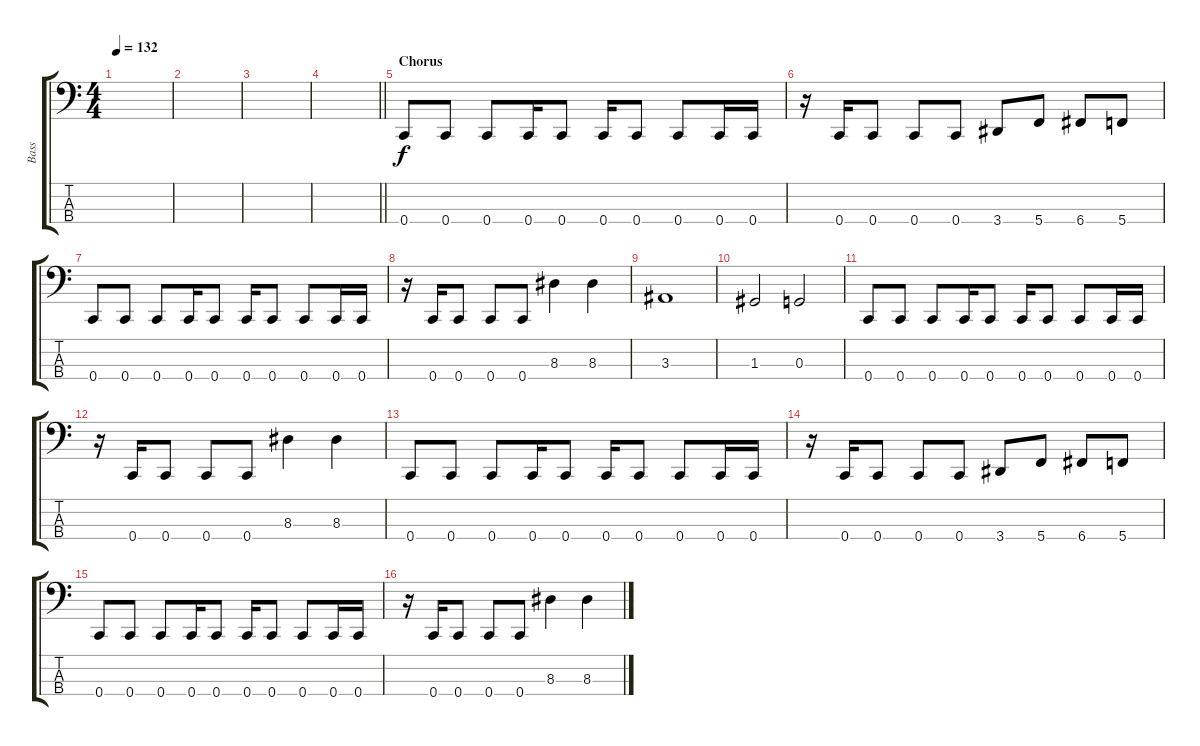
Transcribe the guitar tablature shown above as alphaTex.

\track ("Bass" "Bass") {instrument electricbasspick}
\staff {score tabs}
\tuning (F2 C2 G1 C1) {hide}
\ts (4 4)
\tempo 132
\clef f4
\ks c
|
|
|
\barLineRight lightlight
|
\section ("" "Chorus ")
0.4.8 0.4.8 0.4.8 0.4.16 0.4.8 0.4.16 0.4.8 0.4.8 0.4.16 0.4.16 |
r.16 0.4.16 0.4.8 0.4.8 0.4.8 3.4.8 5.4.8 6.4.8 5.4.8 |
0.4.8 0.4.8 0.4.8 0.4.16 0.4.8 0.4.16 0.4.8 0.4.8 0.4.16 0.4.16 |
r.16 0.4.16 0.4.8 0.4.8 0.4.8 8.3.4 8.3.4 |
3.3.1 |
1.3.2 0.3.2 |
0.4.8 0.4.8 0.4.8 0.4.16 0.4.8 0.4.16 0.4.8 0.4.8 0.4.16 0.4.16 |
r.16 0.4.16 0.4.8 0.4.8 0.4.8 8.3.4 8.3.4 |
0.4.8 0.4.8 0.4.8 0.4.16 0.4.8 0.4.16 0.4.8 0.4.8 0.4.16 0.4.16 |
r.16 0.4.16 0.4.8 0.4.8 0.4.8 3.4.8 5.4.8 6.4.8 5.4.8 |
0.4.8 0.4.8 0.4.8 0.4.16 0.4.8 0.4.16 0.4.8 0.4.8 0.4.16 0.4.16 |
r.16 0.4.16 0.4.8 0.4.8 0.4.8 8.3.4 8.3.4
